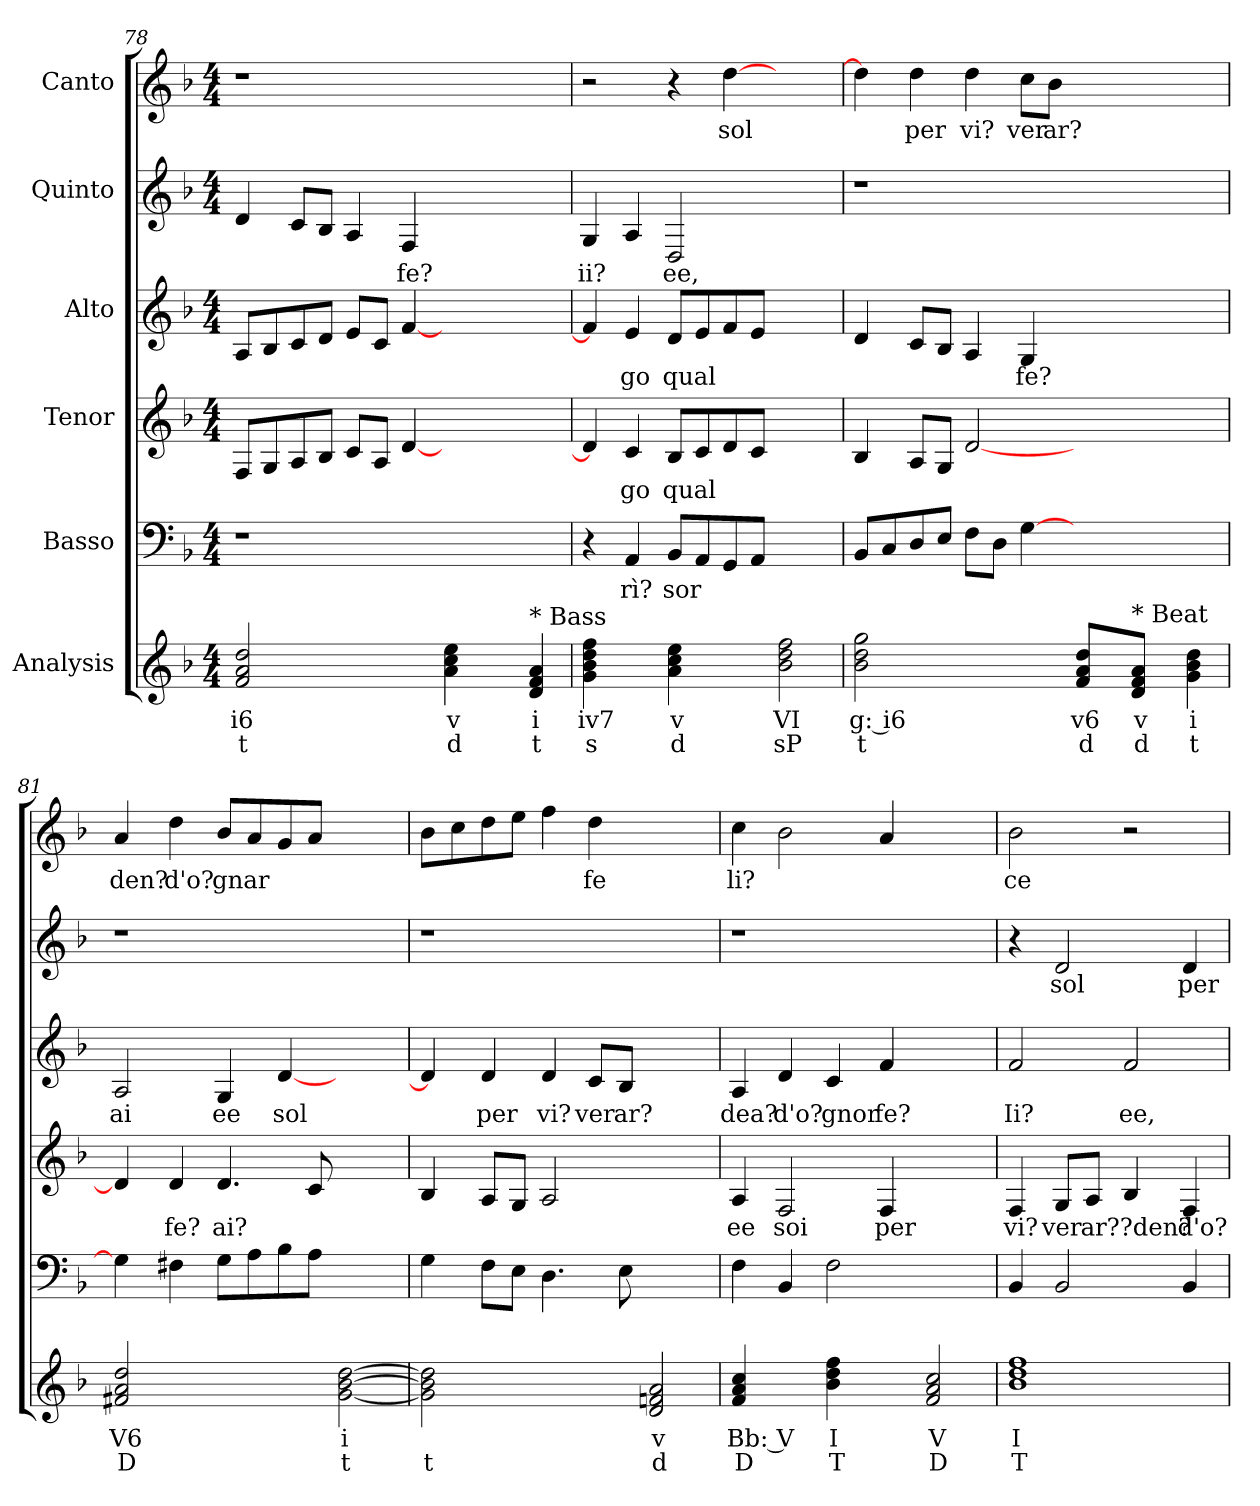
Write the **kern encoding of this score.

**kern	**text	**text	**kern	**text	**kern	**text	**kern	**text	**kern	**text	**kern	**text
*part6	*part6	*part6	*part5	*part5	*part4	*part4	*part3	*part3	*part2	*part2	*part1	*part1
*staff6	*staff6	*staff6	*staff5	*staff5	*staff4	*staff4	*staff3	*staff3	*staff2	*staff2	*staff1	*staff1
*I"Analysis	*	*	*I"Basso	*	*I"Tenor	*	*I"Alto	*	*I"Quinto	*	*I"Canto	*
*	*	*	*clefF4	*	*clefG2	*	*clefG2	*	*clefG2	*	*clefG2	*
*k[b-]	*	*	*k[b-]	*	*k[b-]	*	*k[b-]	*	*k[b-]	*	*k[b-]	*
*	*	*	*F:	*	*F:	*	*F:	*	*F:	*	*F:	*
*M4/4	*	*	*M4/4	*	*M4/4	*	*M4/4	*	*M4/4	*	*M4/4	*
=78	=78	=78	=78	=78	=78	=78	=78	=78	=78	=78	=78	=78
2f 2a 2dd	i6	t	1r	.	8F/L	.	8A/L	.	4d/	.	1r	.
.	.	.	.	.	8G/	.	8B-/	.	.	.	.	.
.	.	.	.	.	8A/	.	8c/	.	8c/L	.	.	.
.	.	.	.	.	8B-/J	.	8d/J	.	8B-/J	.	.	.
2ryy	.	.	.	.	8c/L	.	8e/L	.	4A/	.	.	.
.	.	.	.	.	8A/J	.	8c/J	.	.	.	.	.
!	!	!	!	!	!	!	!	!	!	!LO:LY:b	!	!
.	.	.	.	.	[4d/	.	[4f/	.	4F/	fe?	.	.
4a 4cc 4ee	v	d	2.ryy	.	2.ryy	.	2.ryy	.	2.ryy	.	2.ryy	.
4ryy	.	.	.	.	.	.	.	.	.	.	.	.
!LO:TX:a:t=* Bass	!	!	!	!	!	!	!	!	!	!	!	!
4d 4f 4a	i	t	.	.	.	.	.	.	.	.	.	.
=79	=79	=79	=79	=79	=79	=79	=79	=79	=79	=79	=79	=79
!	!	!	!	!	!	!	!	!	!	!LO:LY:b	!	!
4g 4b- 4dd 4ff	iv7	s	4r	.	4d/]	.	4f/]	.	4G/	ii?	2r	.
!	!	!	!	!LO:LY:b	!	!	!	!	!	!	!	!
!	!	!	!	!	!	!LO:LY:b	!	!	!	!	!	!
!	!	!	!	!	!	!	!	!LO:LY:b	!	!	!	!
4ryy	.	.	4AA/	rì?	4c/	go	4e/	go	4A/	.	.	.
!	!	!	!	!LO:LY:b	!	!	!	!	!	!	!	!
!	!	!	!	!	!	!LO:LY:b	!	!	!	!	!	!
!	!	!	!	!	!	!	!	!LO:LY:b	!	!	!	!
!	!	!	!	!	!	!	!	!	!	!LO:LY:b	!	!
4a 4cc 4ee	v	d	8BB-/L	sor	8B-/L	qual	8d/L	qual	2D/	ee,	4r	.
.	.	.	8AA/	.	8c/	.	8e/	.	.	.	.	.
!	!	!	!	!	!	!	!	!	!	!	!	!LO:LY:b
4ryy	.	.	8GG/	.	8d/	.	8f/	.	.	.	[4dd\	sol
.	.	.	8AA/J	.	8c/J	.	8e/J	.	.	.	.	.
2b- 2dd 2ff	VI	sP	2ryy	.	2ryy	.	2ryy	.	2ryy	.	2ryy	.
=80	=80	=80	=80	=80	=80	=80	=80	=80	=80	=80	=80	=80
2b- 2dd 2gg	g: i6	t	8BB-/L	.	4B-/	.	4d/	.	1r	.	4dd\]	.
.	.	.	8C/	.	.	.	.	.	.	.	.	.
!	!	!	!	!	!	!	!	!	!	!	!	!LO:LY:b
.	.	.	8D/	.	8A/L	.	8c/L	.	.	.	4dd\	per
.	.	.	8E/J	.	8G/J	.	8B-/J	.	.	.	.	.
!	!	!	!	!	!	!	!	!	!	!	!	!LO:LY:b
2ryy	.	.	8F\L	.	[2d/	.	4A/	.	.	.	4dd\	vi?
.	.	.	8D\J	.	.	.	.	.	.	.	.	.
!	!	!	!	!	!	!	!	!LO:LY:b	!	!	!	!
!	!	!	!	!	!	!	!	!	!	!	!	!LO:LY:b
.	.	.	[4G\	.	.	.	4G/	fe?	.	.	8cc\L	ver
!	!	!	!	!	!	!	!	!	!	!	!	!LO:LY:b
.	.	.	.	.	.	.	.	.	.	.	8b-\J	ar?
8f 8a 8ddL	v6	d	2.ryy	.	2.ryy	.	2.ryy	.	2.ryy	.	2.ryy	.
8ryy	.	.	.	.	.	.	.	.	.	.	.	.
!LO:TX:a:t=* Beat	!	!	!	!	!	!	!	!	!	!	!	!
8d 8f 8aJ	v	d	.	.	.	.	.	.	.	.	.	.
8ryy	.	.	.	.	.	.	.	.	.	.	.	.
4g 4b- 4dd	i	t	.	.	.	.	.	.	.	.	.	.
=81	=81	=81	=81	=81	=81	=81	=81	=81	=81	=81	=81	=81
!	!	!	!	!	!	!	!	!LO:LY:b	!	!	!	!
!	!	!	!	!	!	!	!	!	!	!	!	!LO:LY:b
2f#X 2a 2dd	V6	D	4G\]	.	4d/]	.	2A/	ai	1r	.	4a/	den?
!	!	!	!	!	!	!LO:LY:b	!	!	!	!	!	!
!	!	!	!	!	!	!	!	!	!	!	!	!LO:LY:b
.	.	.	4F#X\	.	4d/	fe?	.	.	.	.	4dd\	d'o?
!	!	!	!	!	!	!LO:LY:b	!	!	!	!	!	!
!	!	!	!	!	!	!	!	!LO:LY:b	!	!	!	!
!	!	!	!	!	!	!	!	!	!	!	!	!LO:LY:b
2ryy	.	.	8G\L	.	4.d/	ai?	4G/	ee	.	.	8b-/L	gnar
.	.	.	8A\	.	.	.	.	.	.	.	8a/	.
!	!	!	!	!	!	!	!	!LO:LY:b	!	!	!	!
.	.	.	8B-\	.	.	.	[4d/	sol	.	.	8g/	.
.	.	.	8A\J	.	8c/	.	.	.	.	.	8a/J	.
[2g [2b- [2dd	i	t	2ryy	.	2ryy	.	2ryy	.	2ryy	.	2ryy	.
=82	=82	=82	=82	=82	=82	=82	=82	=82	=82	=82	=82	=82
2g] 2b-] 2dd]	.	t	4G\	.	4B-/	.	4d/]	.	1r	.	8b-\L	.
.	.	.	.	.	.	.	.	.	.	.	8cc\	.
!	!	!	!	!	!	!	!	!LO:LY:b	!	!	!	!
.	.	.	8F\L	.	8A/L	.	4d/	per	.	.	8dd\	.
.	.	.	8E\J	.	8G/J	.	.	.	.	.	8ee\J	.
!	!	!	!	!	!	!	!	!LO:LY:b	!	!	!	!
2ryy	.	.	4.D\	.	2A/	.	4d/	vi?	.	.	4ff\	.
!	!	!	!	!	!	!	!	!LO:LY:b	!	!	!	!
!	!	!	!	!	!	!	!	!	!	!	!	!LO:LY:b
.	.	.	.	.	.	.	8c/L	ver	.	.	4dd\	fe
!	!	!	!	!	!	!	!	!LO:LY:b	!	!	!	!
.	.	.	8E\	.	.	.	8B-/J	ar?	.	.	.	.
2d 2fn 2a	v	d	2ryy	.	2ryy	.	2ryy	.	2ryy	.	2ryy	.
=83	=83	=83	=83	=83	=83	=83	=83	=83	=83	=83	=83	=83
!	!	!	!	!	!	!LO:LY:b	!	!	!	!	!	!
!	!	!	!	!	!	!	!	!LO:LY:b	!	!	!	!
!	!	!	!	!	!	!	!	!	!	!	!	!LO:LY:b
4f 4a 4cc	Bb: V	D	4F\	.	4A/	ee	4A/	dea?	1r	.	4cc\	li?
!	!	!	!	!	!	!LO:LY:b	!	!	!	!	!	!
!	!	!	!	!	!	!	!	!LO:LY:b	!	!	!	!
4ryy	.	.	4BB-/	.	2F/	soi	4d/	d'o?	.	.	2b-\	.
!	!	!	!	!	!	!	!	!LO:LY:b	!	!	!	!
4b- 4dd 4ff	I	T	2F\	.	.	.	4c/	gnor	.	.	.	.
!	!	!	!	!	!	!LO:LY:b	!	!	!	!	!	!
!	!	!	!	!	!	!	!	!LO:LY:b	!	!	!	!
4ryy	.	.	.	.	4F/	per	4f/	fe?	.	.	4a/	.
2f 2a 2cc	V	D	2ryy	.	2ryy	.	2ryy	.	2ryy	.	2ryy	.
=84	=84	=84	=84	=84	=84	=84	=84	=84	=84	=84	=84	=84
!	!	!	!	!	!	!LO:LY:b	!	!	!	!	!	!
!	!	!	!	!	!	!	!	!LO:LY:b	!	!	!	!
!	!	!	!	!	!	!	!	!	!	!	!	!LO:LY:b
1b- 1dd 1ff	I	T	4BB-/	.	4F/	vi?	2f/	Ii?	4r	.	2b-\	ce
!	!	!	!	!	!	!LO:LY:b	!	!	!	!	!	!
!	!	!	!	!	!	!	!	!	!	!LO:LY:b	!	!
.	.	.	2BB-/	.	8G/L	ver	.	.	2d/	sol	.	.
!	!	!	!	!	!	!LO:LY:b	!	!	!	!	!	!
.	.	.	.	.	8A/J	ar??den?	.	.	.	.	.	.
!	!	!	!	!	!	!	!	!LO:LY:b	!	!	!	!
.	.	.	.	.	4B-/	.	2f/	ee,	.	.	2r	.
!	!	!	!	!	!	!LO:LY:b	!	!	!	!	!	!
!	!	!	!	!	!	!	!	!	!	!LO:LY:b	!	!
.	.	.	4BB-/	.	4F/	d'o?	.	.	4d/	per	.	.
=	=	=	=	=	=	=	=	=	=	=	=	=
*-	*-	*-	*-	*-	*-	*-	*-	*-	*-	*-	*-	*-
